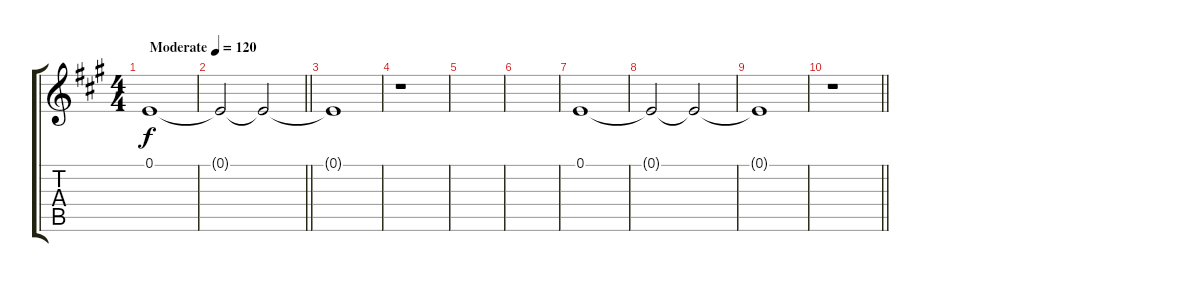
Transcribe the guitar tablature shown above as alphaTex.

\track "" {instrument seashore}
\staff {score tabs}
\tuning (E4 B3 G3 D3 A2 E2) {hide}
\ts (4 4)
\tempo (120 "Moderate")
\clef g2
\ks a
0.1.1{dy f balance 5 instrument seashore} |
\barLineRight lightlight
0.1{t}.2 0.1{t}.2{volume 0} |
0.1{t}.1 |
r.1{volume 13 balance 11} |
|
|
0.1.1{balance 5} |
0.1{t}.2 0.1{t}.2{volume 0} |
0.1{t}.1 |
\barLineRight lightlight
r.1{volume 13 balance 11}
